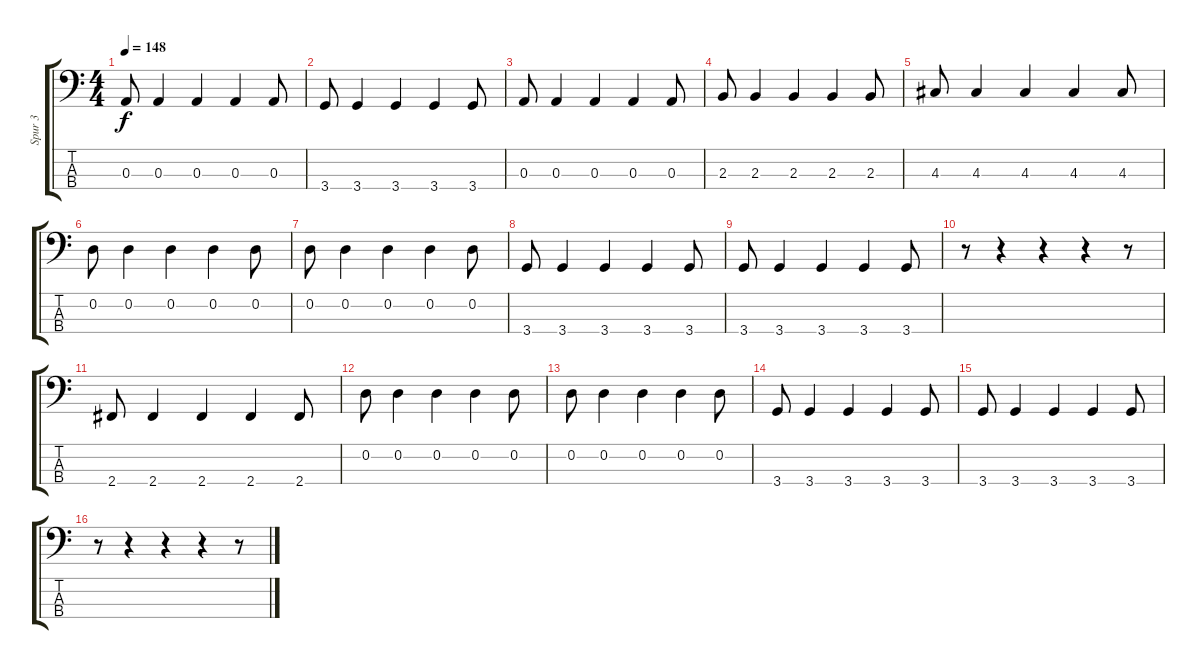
\track ("Spur 3" "Spur 3") {instrument electricbasspick}
\staff {score tabs}
\tuning (G2 D2 A1 E1) {hide}
\ts (4 4)
\tempo 148
\clef f4
\ks c
0.3.8{dy f} 0.3.4 0.3.4 0.3.4 0.3.8 |
3.4.8 3.4.4 3.4.4 3.4.4 3.4.8 |
0.3.8 0.3.4 0.3.4 0.3.4 0.3.8 |
2.3.8 2.3.4 2.3.4 2.3.4 2.3.8 |
4.3.8 4.3.4 4.3.4 4.3.4 4.3.8 |
0.2.8 0.2.4 0.2.4 0.2.4 0.2.8 |
0.2.8 0.2.4 0.2.4 0.2.4 0.2.8 |
3.4.8 3.4.4 3.4.4 3.4.4 3.4.8 |
3.4.8 3.4.4 3.4.4 3.4.4 3.4.8 |
r.8 r.4 r.4 r.4 r.8 |
2.4.8 2.4.4 2.4.4 2.4.4 2.4.8 |
0.2.8 0.2.4 0.2.4 0.2.4 0.2.8 |
0.2.8 0.2.4 0.2.4 0.2.4 0.2.8 |
3.4.8 3.4.4 3.4.4 3.4.4 3.4.8 |
3.4.8 3.4.4 3.4.4 3.4.4 3.4.8 |
r.8 r.4 r.4 r.4 r.8
